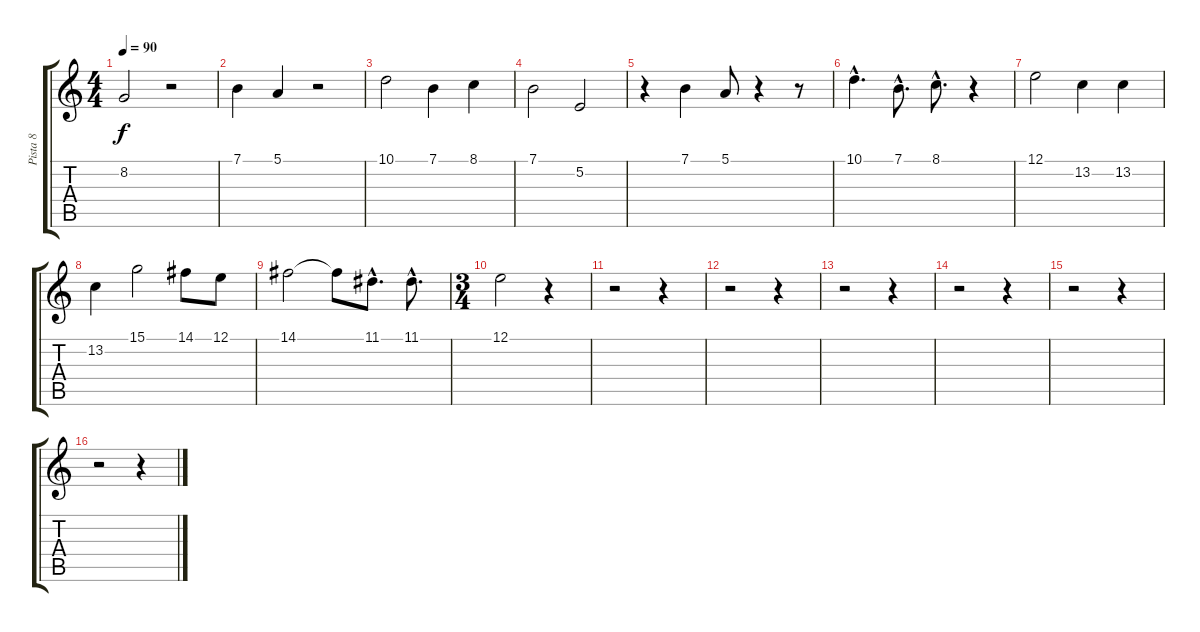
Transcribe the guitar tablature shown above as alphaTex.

\track ("Pista 8" "Pista 8") {instrument altosax}
\staff {score tabs}
\tuning (E4 B3 G3 D3 A2 E2) {hide}
\ts (4 4)
\tempo 90
\clef g2
\ks c
8.2.2{dy f} r.2 |
7.1.4 5.1.4 r.2 |
10.1.2 7.1.4 8.1.4 |
7.1.2 5.2.2 |
r.4 7.1.4 5.1.8 r.4 r.8 |
10.1{hac}.4{d} 7.1{hac}.8{d} 8.1{hac}.8{d} r.4 |
12.1.2 13.2.4 13.2.4 |
13.2.4 15.1.2 14.1.8 12.1.8 |
14.1.2 14.1{t}.8 11.1{hac}.8{d} 11.1{hac}.8{d} |
\ts (3 4)
12.1.2 r.4 |
r.2 r.4 |
r.2 r.4 |
r.2 r.4 |
r.2 r.4 |
r.2 r.4 |
r.2 r.4
